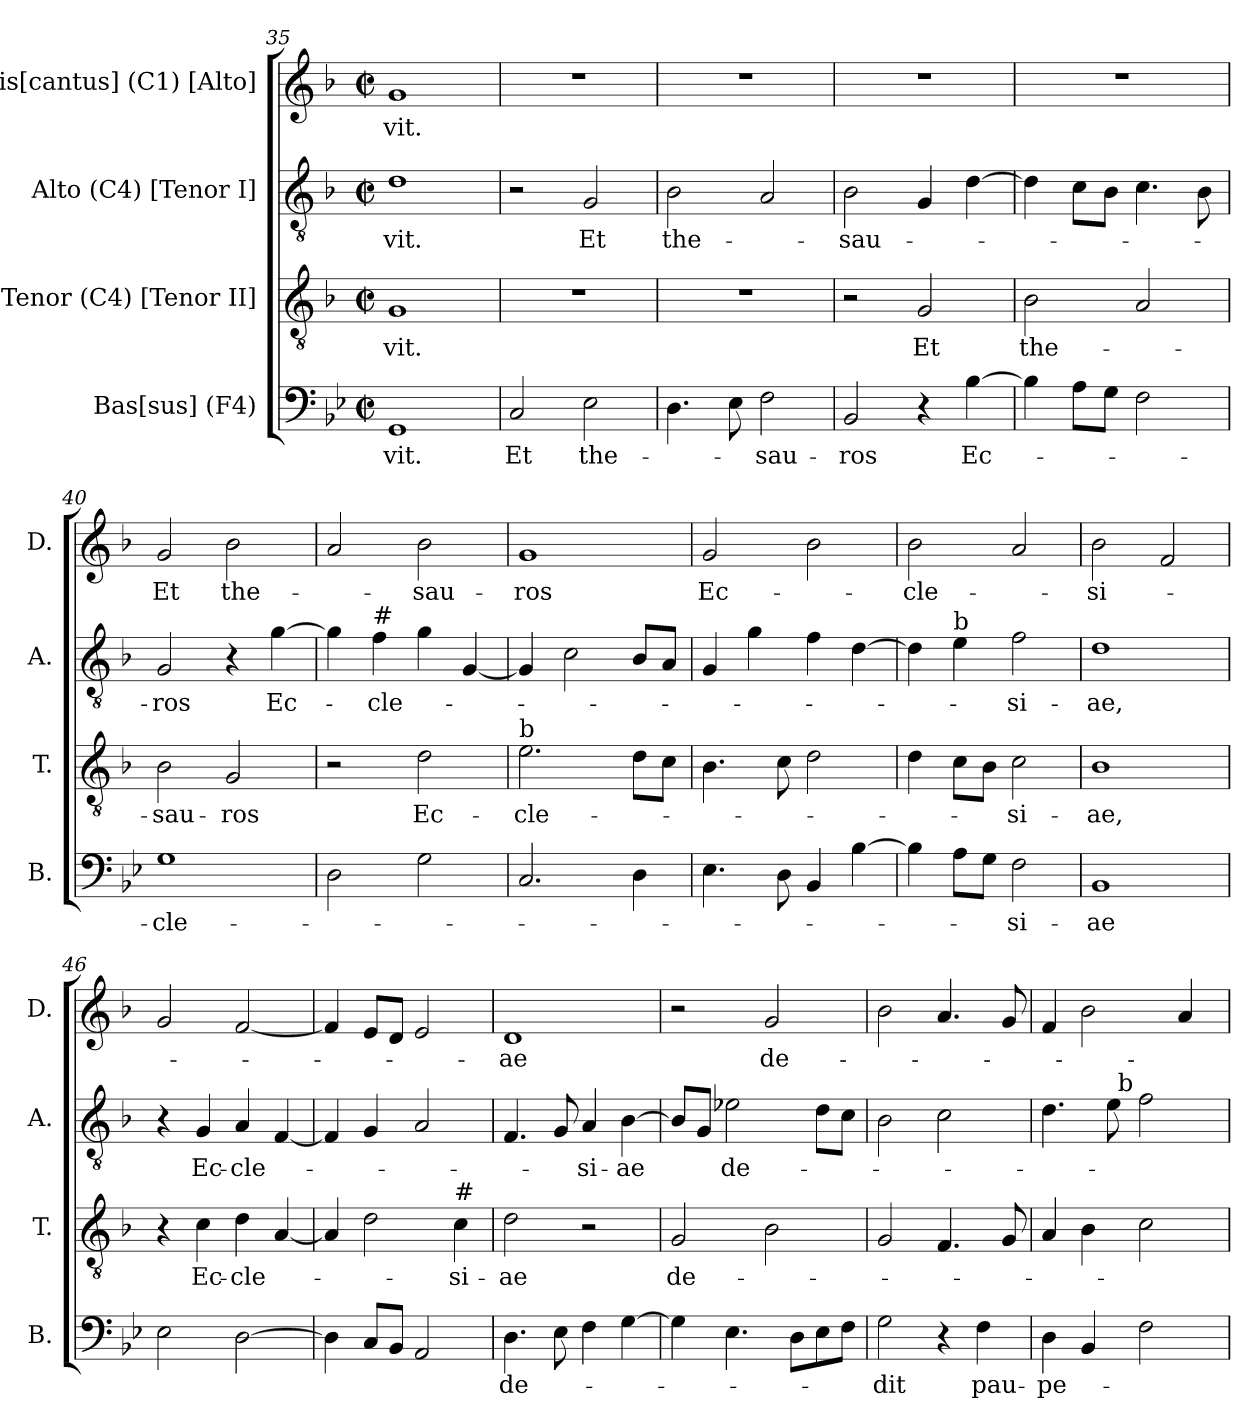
**kern	**text	**kern	**text	**kern	**text	**kern	**text
*part4	*part4	*part3	*part3	*part2	*part2	*part1	*part1
*staff4	*staff4	*staff3	*staff3	*staff2	*staff2	*staff1	*staff1
*I"Bas[sus] (F4)	*	*I"Tenor (C4) [Tenor II]	*	*I"Alto (C4) [Tenor I]	*	*I"Dis[cantus] (C1) [Alto]	*
*I'B.	*	*I'T.	*	*I'A.	*	*I'D.	*
*clefF4	*	*clefGv2	*	*clefGv2	*	*clefG2	*
*	*	*ITrd-3c-5	*	*ITrd-3c-5	*	*ITrd-3c-5	*
*k[b-e-]	*	*k[b-e-]	*	*k[b-e-]	*	*k[b-e-]	*
*B-:	*	*B-:	*	*B-:	*	*B-:	*
*M2/2	*	*M2/2	*	*M2/2	*	*M2/2	*
*met(c|)	*	*met(c|)	*	*met(c|)	*	*met(c|)	*
=35	=35	=35	=35	=35	=35	=35	=35
!	!LO:LY:b	!	!LO:LY:b	!	!LO:LY:b	!	!LO:LY:b
1GG	-vit.	1c	-vit.	1g	-vit.	1cc	-vit.
!!LO:PB:g=z
=36	=36	=36	=36	=36	=36	=36	=36
!	!LO:LY:b	!	!	!	!	!	!
2C/	Et	1r	.	2r	.	1r	.
!	!LO:LY:b	!	!	!	!LO:LY:b	!	!
2E-\	the-	.	.	2c/	Et	.	.
=37	=37	=37	=37	=37	=37	=37	=37
!	!	!	!	!	!LO:LY:b	!	!
4.D\	.	1r	.	2e-\	the-	1r	.
8E-\	.	.	.	.	.	.	.
!	!LO:LY:b	!	!	!	!	!	!
2F\	-sau-	.	.	2d/	.	.	.
=38	=38	=38	=38	=38	=38	=38	=38
!	!LO:LY:b	!	!	!	!LO:LY:b	!	!
2BB-/	-ros	2r	.	2e-\	-sau-	1r	.
!	!	!	!LO:LY:b	!	!	!	!
4r	.	2c/	Et	4c/	.	.	.
!	!LO:LY:b	!	!	!	!	!	!
[>4B-\	Ec-	.	.	[>4g\	.	.	.
=39	=39	=39	=39	=39	=39	=39	=39
!	!	!	!LO:LY:b	!	!	!	!
4B-\]	.	2e-\	the-	4g\]	.	1r	.
8A\L	.	.	.	8f\L	.	.	.
8G\J	.	.	.	8e-\J	.	.	.
2F\	.	2d/	.	4.f\	.	.	.
.	.	.	.	8e-\	.	.	.
=40	=40	=40	=40	=40	=40	=40	=40
!	!LO:LY:b	!	!LO:LY:b	!	!LO:LY:b	!	!LO:LY:b
1G	-cle-	2e-\	-sau-	2c/	-ros	2cc/	Et
!	!	!	!LO:LY:b	!	!	!	!LO:LY:b
.	.	2c/	-ros	4r	.	2ee-\	the-
!	!	!	!	!	!LO:LY:b	!	!
.	.	.	.	[>4cc\	Ec-	.	.
=41	=41	=41	=41	=41	=41	=41	=41
2D\	.	2r	.	4cc\]	.	2dd/	.
!	!	!	!	!LO:TX:a:t=#	!	!	!
!	!	!	!	!	!LO:LY:b	!	!
.	.	.	.	4b-\	-cle-	.	.
!	!	!	!LO:LY:b	!	!	!	!LO:LY:b
2G\	.	2g\	Ec-	4cc\	.	2ee-\	-sau-
.	.	.	.	[<4c/	.	.	.
=42	=42	=42	=42	=42	=42	=42	=42
!	!	!LO:TX:a:t=b	!	!	!	!	!
!	!	!	!LO:LY:b	!	!	!	!LO:LY:b
2.C/	.	2.a\	-cle-	4c/]	.	1cc	-ros
.	.	.	.	2f\	.	.	.
4D\	.	8g\L	.	8e-/L	.	.	.
.	.	8f\J	.	8d/J	.	.	.
!!LO:LB:g=z
=43	=43	=43	=43	=43	=43	=43	=43
!	!	!	!	!	!	!	!LO:LY:b
4.E-\	.	4.e-\	.	4c/	.	2cc/	Ec-
.	.	.	.	4cc\	.	.	.
8D\	.	8f\	.	.	.	.	.
4BB-/	.	2g\	.	4b-\	.	2ee-\	.
[>4B-\	.	.	.	[>4g\	.	.	.
=44	=44	=44	=44	=44	=44	=44	=44
!	!	!	!	!	!	!	!LO:LY:b
4B-\]	.	4g\	.	4g\]	.	2ee-\	-cle-
!	!	!	!	!LO:TX:a:t=b	!	!	!
8A\L	.	8f\L	.	4a\	.	.	.
8G\J	.	8e-\J	.	.	.	.	.
!	!LO:LY:b	!	!LO:LY:b	!	!LO:LY:b	!	!
2F\	-si-	2f\	-si-	2b-\	-si-	2dd/	.
=45	=45	=45	=45	=45	=45	=45	=45
!	!LO:LY:b	!	!LO:LY:b	!	!LO:LY:b	!	!LO:LY:b
1BB-	-ae	1e-	-ae,	1g	-ae,	2ee-\	-si-
.	.	.	.	.	.	2b-/	.
=46	=46	=46	=46	=46	=46	=46	=46
2E-\	.	4r	.	4r	.	2cc/	.
!	!	!	!LO:LY:b	!	!LO:LY:b	!	!
.	.	4f\	Ec-	4c/	Ec-	.	.
!	!	!	!LO:LY:b	!	!LO:LY:b	!	!
[>2D\	.	4g\	-cle-	4d/	-cle-	[<2b-/	.
.	.	[<4d/	.	[<4B-/	.	.	.
=47	=47	=47	=47	=47	=47	=47	=47
4D\]	.	4d/]	.	4B-/]	.	4b-/]	.
8C/L	.	2g\	.	4c/	.	8a/L	.
8BB-/J	.	.	.	.	.	8g/J	.
2AA/	.	.	.	2d/	.	2a/	.
!	!	!LO:TX:a:t=#	!	!	!	!	!
!	!	!	!LO:LY:b	!	!	!	!
.	.	4f\	-si-	.	.	.	.
=48	=48	=48	=48	=48	=48	=48	=48
!	!LO:LY:b	!	!LO:LY:b	!	!	!	!LO:LY:b
4.D\	de-	2g\	-ae	4.B-/	.	1g	-ae
8E-\	.	.	.	8c/	.	.	.
!	!	!	!	!	!LO:LY:b	!	!
4F\	.	2r	.	4d/	-si-	.	.
!	!	!	!	!	!LO:LY:b	!	!
[>4G\	.	.	.	[>4e-\	-ae	.	.
=49	=49	=49	=49	=49	=49	=49	=49
!	!	!	!LO:LY:b	!	!	!	!
4G\]	.	2c/	de-	8e-/L]	.	2r	.
.	.	.	.	8c/J	.	.	.
!	!	!	!	!	!LO:LY:b	!	!
4.E-\	.	.	.	2a-X\	de-	.	.
!	!	!	!	!	!	!	!LO:LY:b
.	.	2e-\	.	.	.	2cc/	de-
8D\L	.	.	.	.	.	.	.
8E-\	.	.	.	8g\L	.	.	.
8F\J	.	.	.	8f\J	.	.	.
!!LO:PB:g=z
=50	=50	=50	=50	=50	=50	=50	=50
!	!LO:LY:b	!	!	!	!	!	!
2G\	-dit	2c/	.	2e-\	.	2ee-\	.
4r	.	4.B-/	.	2f\	.	4.dd/	.
!	!LO:LY:b	!	!	!	!	!	!
4F\	pau-	.	.	.	.	.	.
.	.	8c/	.	.	.	8cc/	.
=51	=51	=51	=51	=51	=51	=51	=51
!	!LO:LY:b	!	!	!	!	!	!
*	*	*	*	*^	*	*	*
4D\	-pe-	4d/	.	4.g\	4ryy	.	4b-/	.
4BB-/	.	4e-\	.	.	8ryy	.	2ee-\	.
.	.	.	.	8a\	32ryy	.	.	.
!	!	!	!	!	!LO:TX:a:t=b	!	!	!
.	.	.	.	.	2ryy	.	.	.
2F\	.	2f\	.	2b-\	.	.	.	.
.	.	.	.	.	.	.	4dd/	.
.	.	.	.	.	16.ryy	.	.	.
*	*	*	*	*v	*v	*	*	*
=	=	=	=	=	=	=	=
*-	*-	*-	*-	*-	*-	*-	*-
